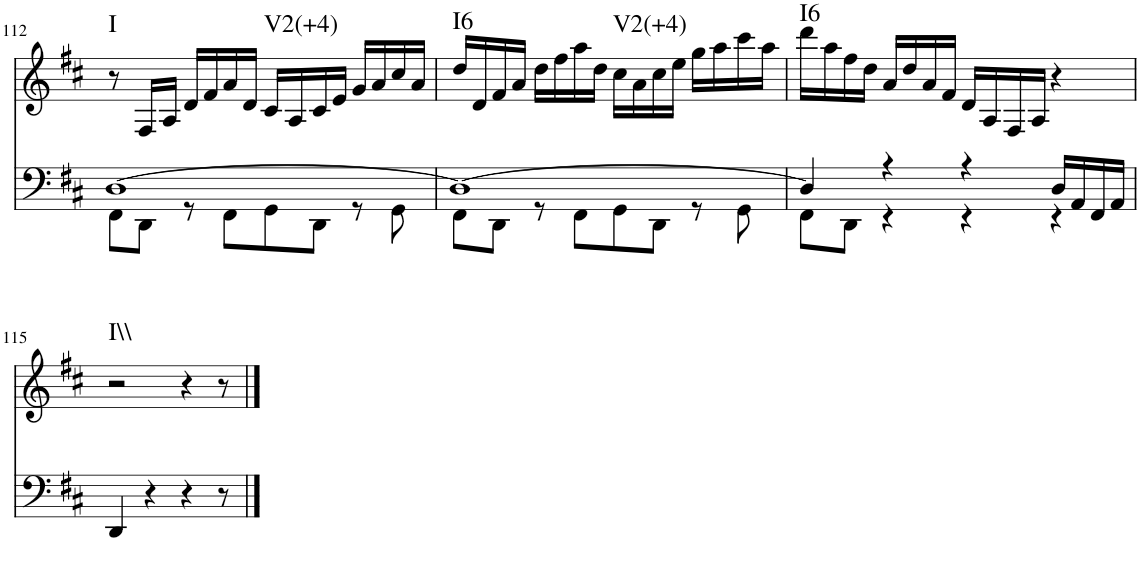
**kern	**kern	**harte
*part2	*part1	*part1
*staff2	*staff1	*
*I"Piano	*I"Piano	*
*I'Pno	*I'Pno	*
!!LO:PB:g=z
*clefF4	*clefG2	*
*k[f#c#]	*k[f#c#]	*
*M4/4	*M4/4	*
=112	=112	=112
*^	*	*
!	!	!	!LO:H:kt=I
[1D	8FF#\L	8r	N
.	8DD\J	16F#/LL	.
.	.	16A/JJ	.
.	8r	16d/LL	.
.	.	16f#/	.
.	8FF#\L	16a/	.
.	.	16d/JJ	.
!	!	!	!LO:H:kt=V2(+4)
.	8GG\	16c#/LL	N
.	.	16A/	.
.	8DD\J	16c#/	.
.	.	16e/JJ	.
.	8r	16g/LL	.
.	.	16a/	.
.	8GG\	16cc#/	.
.	.	16a/JJ	.
=113	=113	=113	=113
!	!	!	!LO:H:kt=I6
1D_	8FF#\L	16dd/LL	N
.	.	16d/	.
.	8DD\J	16f#/	.
.	.	16a/JJ	.
.	8r	16dd\LL	.
.	.	16ff#\	.
.	8FF#\L	16aa\	.
.	.	16dd\JJ	.
!	!	!	!LO:H:kt=V2(+4)
.	8GG\	16cc#\LL	N
.	.	16a\	.
.	8DD\J	16cc#\	.
.	.	16ee\JJ	.
.	8r	16gg\LL	.
.	.	16aa\	.
.	8GG\	16ccc#\	.
.	.	16aa\JJ	.
=114	=114	=114	=114
!	!	!	!LO:H:kt=I6
4D/]	8FF#\L	16ddd\LL	N
.	.	16aa\	.
.	8DD\J	16ff#\	.
.	.	16dd\JJ	.
4r	4r	16a/LL	.
.	.	16dd/	.
.	.	16a/	.
.	.	16f#/JJ	.
4r	4r	16d/LL	.
.	.	16A/	.
.	.	16F#/	.
.	.	16A/JJ	.
16D/LL	4r	4r	.
16AA/	.	.	.
16FF#/	.	.	.
16AA/JJ	.	.	.
*v	*v	*	*
!!LO:LB:g=z
=115	=115	=115
!	!	!LO:H:kt=I\\
4DD/	2r	N
4r	.	.
4r	4r	.
8r	8r	.
==	==	==
*-	*-	*-
